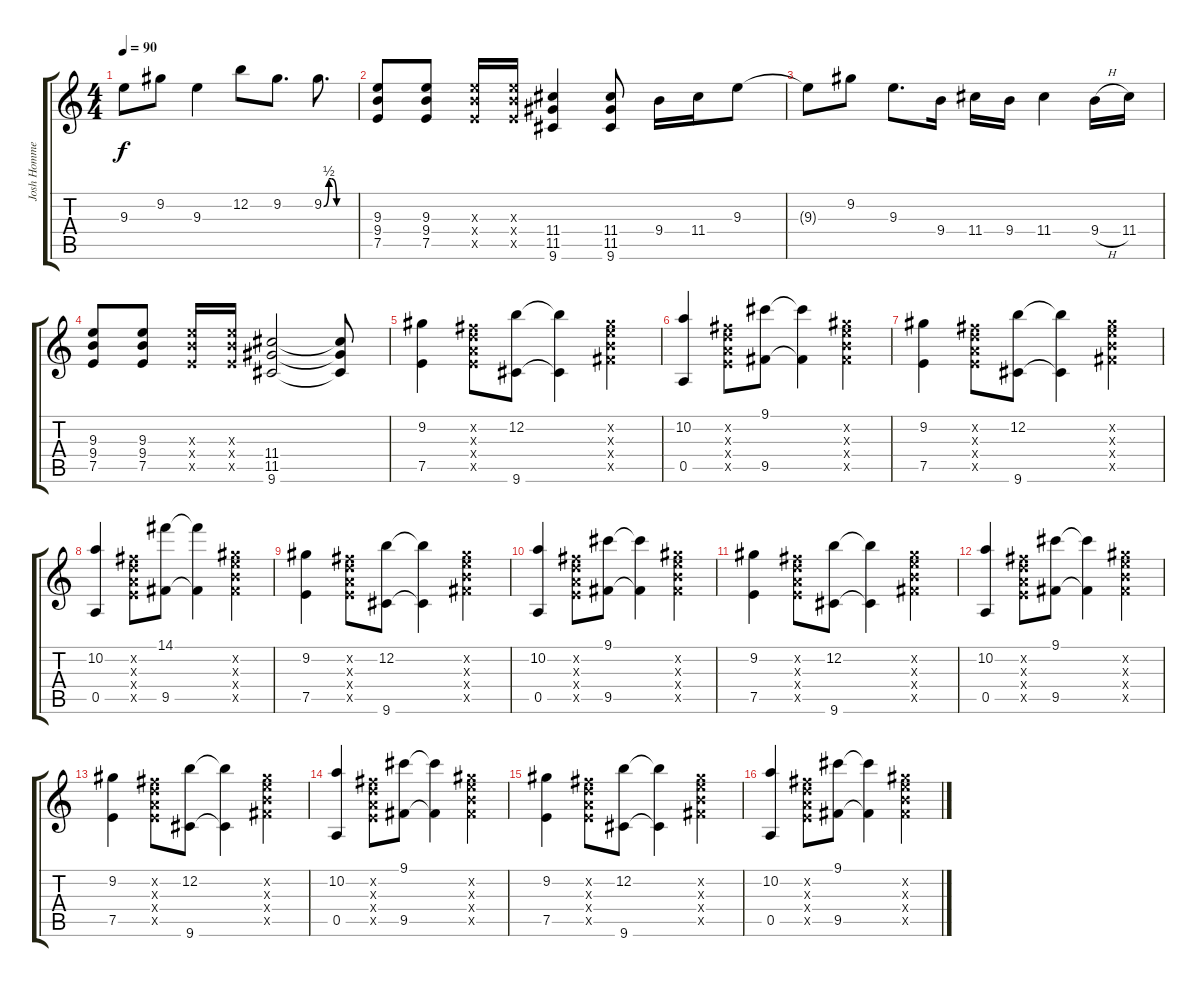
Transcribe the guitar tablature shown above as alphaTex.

\track ("Josh Homme" "Josh Homme") {instrument acousticguitarsteel}
\staff {score tabs}
\tuning (E4 B3 G3 D3 A2 E2) {hide}
\ts (4 4)
\tempo 90
\clef g2
\ks c
9.3{t}.8{dy f} 9.2.8 9.3.4 12.2.8 9.2.8{d} 9.2{be (custom 0 0 10 2 15 2 25 0 60 0)}.8{d} |
(9.3 9.4 7.5).8 (9.3 9.4 7.5).8 (9.3{x} 9.4{x} 7.5{x}).16 (9.3{x} 9.4{x} 7.5{x}).16 (11.4 11.5 9.6).4 (11.4 11.5 9.6).8 9.4.16 11.4.16 9.3.8 |
9.3{t}.8 9.2.8 9.3.8{d} 9.4.16 11.4.16 9.4.16 11.4.4 9.4{h}.16 11.4.16 |
(9.3 9.4 7.5).8 (9.3 9.4 7.5).8 (9.3{x} 9.4{x} 7.5{x}).16 (9.3{x} 9.4{x} 7.5{x}).16 (11.4 11.5 9.6).2 (11.4{t} 11.5{t} 9.6{t}).8 |
(9.2 7.5).4 (7.2{x} 7.3{x} 7.4{x} 7.5{x}).8 (12.2 9.6).8 (12.2{t} 9.6{t}).4 (9.2{x} 9.3{x} 9.4{x} 9.5{x}).4 |
(10.2 0.5).4 (7.2{x} 7.3{x} 7.4{x} 7.5{x}).8 (9.1 9.5).8 (9.1{t} 9.5{t}).4 (9.2{x} 9.3{x} 9.4{x} 9.5{x}).4 |
(9.2 7.5).4 (7.2{x} 7.3{x} 7.4{x} 7.5{x}).8 (12.2 9.6).8 (12.2{t} 9.6{t}).4 (9.2{x} 9.3{x} 9.4{x} 9.5{x}).4 |
(10.2 0.5).4 (7.2{x} 7.3{x} 7.4{x} 7.5{x}).8 (14.1 9.5).8 (14.1{t} 9.5{t}).4 (9.2{x} 9.3{x} 9.4{x} 9.5{x}).4 |
(9.2 7.5).4 (7.2{x} 7.3{x} 7.4{x} 7.5{x}).8 (12.2 9.6).8 (12.2{t} 9.6{t}).4 (9.2{x} 9.3{x} 9.4{x} 9.5{x}).4 |
(10.2 0.5).4 (7.2{x} 7.3{x} 7.4{x} 7.5{x}).8 (9.1 9.5).8 (9.1{t} 9.5{t}).4 (9.2{x} 9.3{x} 9.4{x} 9.5{x}).4 |
(9.2 7.5).4 (7.2{x} 7.3{x} 7.4{x} 7.5{x}).8 (12.2 9.6).8 (12.2{t} 9.6{t}).4 (9.2{x} 9.3{x} 9.4{x} 9.5{x}).4 |
(10.2 0.5).4 (7.2{x} 7.3{x} 7.4{x} 7.5{x}).8 (9.1 9.5).8 (9.1{t} 9.5{t}).4 (9.2{x} 9.3{x} 9.4{x} 9.5{x}).4 |
(9.2 7.5).4 (7.2{x} 7.3{x} 7.4{x} 7.5{x}).8 (12.2 9.6).8 (12.2{t} 9.6{t}).4 (9.2{x} 9.3{x} 9.4{x} 9.5{x}).4 |
(10.2 0.5).4 (7.2{x} 7.3{x} 7.4{x} 7.5{x}).8 (9.1 9.5).8 (9.1{t} 9.5{t}).4 (9.2{x} 9.3{x} 9.4{x} 9.5{x}).4 |
(9.2 7.5).4 (7.2{x} 7.3{x} 7.4{x} 7.5{x}).8 (12.2 9.6).8 (12.2{t} 9.6{t}).4 (9.2{x} 9.3{x} 9.4{x} 9.5{x}).4 |
(10.2 0.5).4 (7.2{x} 7.3{x} 7.4{x} 7.5{x}).8 (9.1 9.5).8 (9.1{t} 9.5{t}).4 (9.2{x} 9.3{x} 9.4{x} 9.5{x}).4
